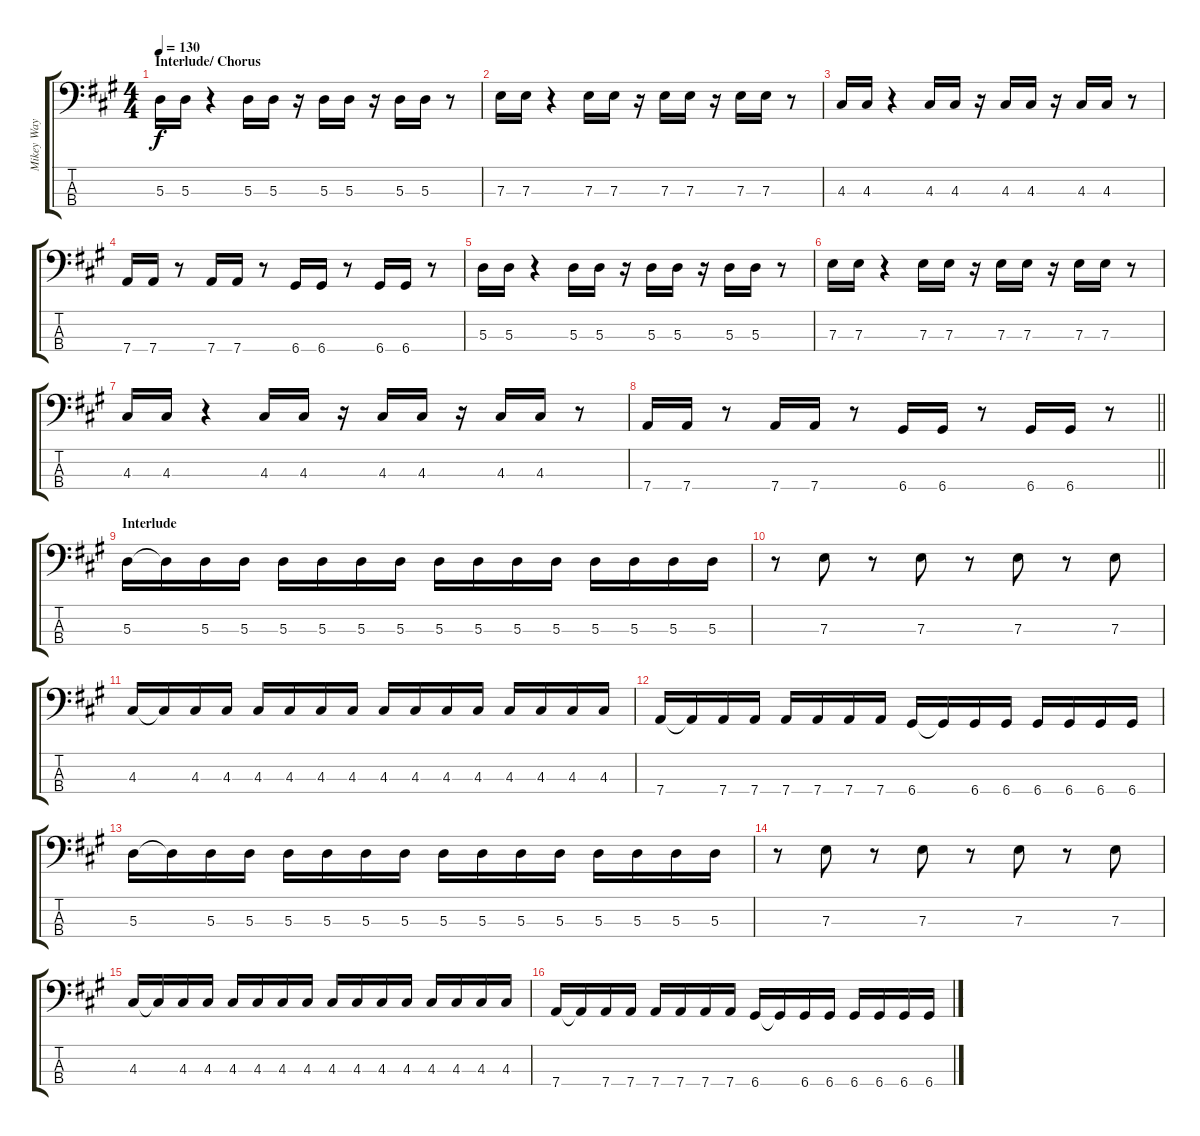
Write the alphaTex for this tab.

\track ("Mikey Way" "Mikey Way") {instrument electricbasspick}
\staff {score tabs}
\tuning (G2 D2 A1 D1) {hide}
\ts (4 4)
\section ("" "Interlude/ Chorus")
\tempo 130
\clef f4
\ks a
5.3.16{dy f} 5.3.16 r.4 5.3.16 5.3.16 r.16 5.3.16 5.3.16 r.16 5.3.16 5.3.16 r.8 |
7.3.16 7.3.16 r.4 7.3.16 7.3.16 r.16 7.3.16 7.3.16 r.16 7.3.16 7.3.16 r.8 |
4.3.16 4.3.16 r.4 4.3.16 4.3.16 r.16 4.3.16 4.3.16 r.16 4.3.16 4.3.16 r.8 |
7.4.16 7.4.16 r.8 7.4.16 7.4.16 r.8 6.4.16 6.4.16 r.8 6.4.16 6.4.16 r.8 |
5.3.16 5.3.16 r.4 5.3.16 5.3.16 r.16 5.3.16 5.3.16 r.16 5.3.16 5.3.16 r.8 |
7.3.16 7.3.16 r.4 7.3.16 7.3.16 r.16 7.3.16 7.3.16 r.16 7.3.16 7.3.16 r.8 |
4.3.16 4.3.16 r.4 4.3.16 4.3.16 r.16 4.3.16 4.3.16 r.16 4.3.16 4.3.16 r.8 |
\barLineRight lightlight
7.4.16 7.4.16 r.8 7.4.16 7.4.16 r.8 6.4.16 6.4.16 r.8 6.4.16 6.4.16 r.8 |
\section ("" "Interlude")
5.3.16 5.3{t}.16 5.3.16 5.3.16 5.3.16 5.3.16 5.3.16 5.3.16 5.3.16 5.3.16 5.3.16 5.3.16 5.3.16 5.3.16 5.3.16 5.3.16 |
r.8 7.3.8 r.8 7.3.8 r.8 7.3.8 r.8 7.3.8 |
4.3.16 4.3{t}.16 4.3.16 4.3.16 4.3.16 4.3.16 4.3.16 4.3.16 4.3.16 4.3.16 4.3.16 4.3.16 4.3.16 4.3.16 4.3.16 4.3.16 |
7.4.16 7.4{t}.16 7.4.16 7.4.16 7.4.16 7.4.16 7.4.16 7.4.16 6.4.16 6.4{t}.16 6.4.16 6.4.16 6.4.16 6.4.16 6.4.16 6.4.16 |
5.3.16 5.3{t}.16 5.3.16 5.3.16 5.3.16 5.3.16 5.3.16 5.3.16 5.3.16 5.3.16 5.3.16 5.3.16 5.3.16 5.3.16 5.3.16 5.3.16 |
r.8 7.3.8 r.8 7.3.8 r.8 7.3.8 r.8 7.3.8 |
4.3.16 4.3{t}.16 4.3.16 4.3.16 4.3.16 4.3.16 4.3.16 4.3.16 4.3.16 4.3.16 4.3.16 4.3.16 4.3.16 4.3.16 4.3.16 4.3.16 |
7.4.16 7.4{t}.16 7.4.16 7.4.16 7.4.16 7.4.16 7.4.16 7.4.16 6.4.16 6.4{t}.16 6.4.16 6.4.16 6.4.16 6.4.16 6.4.16 6.4.16
